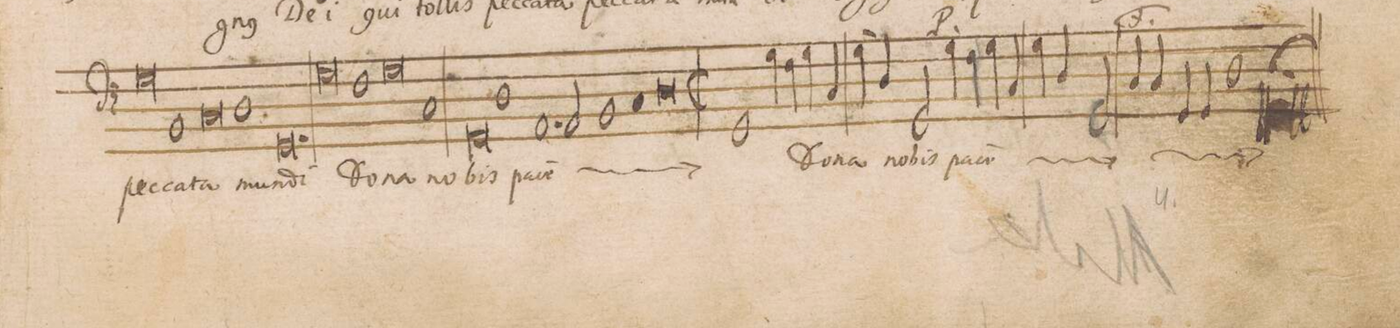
**kern	**text	**dynam
*I"BASVS	*	*
*clefF4	*	*
*k[]	*	*
*met(C|)	*	*
*M3/1	*	*
0G	pec-	.
1BB	-ca-	.
=35-	=35-	=35-
0C	-ta	.
1D	mun-	.
=36-	=36-	=36-
0.GG	-di	.
=37-	=37-	=37-
0G	Do-	.
1F	-na	.
=38-	=38-	=38-
0G	no-	.
1C	-bis	.
=39-	=39-	=39-
0GG	pa-	.
1D	-ce(m)	.
=40-	=40-	=40-
*	*ij	*
1.AA	Do-	.
2AA/	-na	.
1BB	no-	.
=41-	=41-	=41-
*col	*	*
1C	bis	.
0D	pa-	.
*Xcol	*	*
=42-	=42-	=42-
*M2/1	*	*
*met(C|)	*	*
1GG	-ce(m)	.
*	*Xij	*
4G\	Do-	.
4F\	.	.
4G\	-na	.
4C/	.	.
=43-	=43-	=43-
(4G\	no-	.
4D/)	.	.
2GG/	-bis	.
4G\	pa-	p
4F\	-ce(m)	.
*	*ij	*
4G\	Do-	.
4C/	-na	.
=44-	=44-	=44-
4G\	no-	.
4D/	.	.
2GG/	-bis	.
4C/	Do-	f
4C/	-na	.
4GG/	no-	.
4GG/	-bis	.
=45-	=45-	=45-
1D	pa-	.
1GGl;	-ce(m)	.
*	*Xij	*
==	==	==
*-	*-	*-
